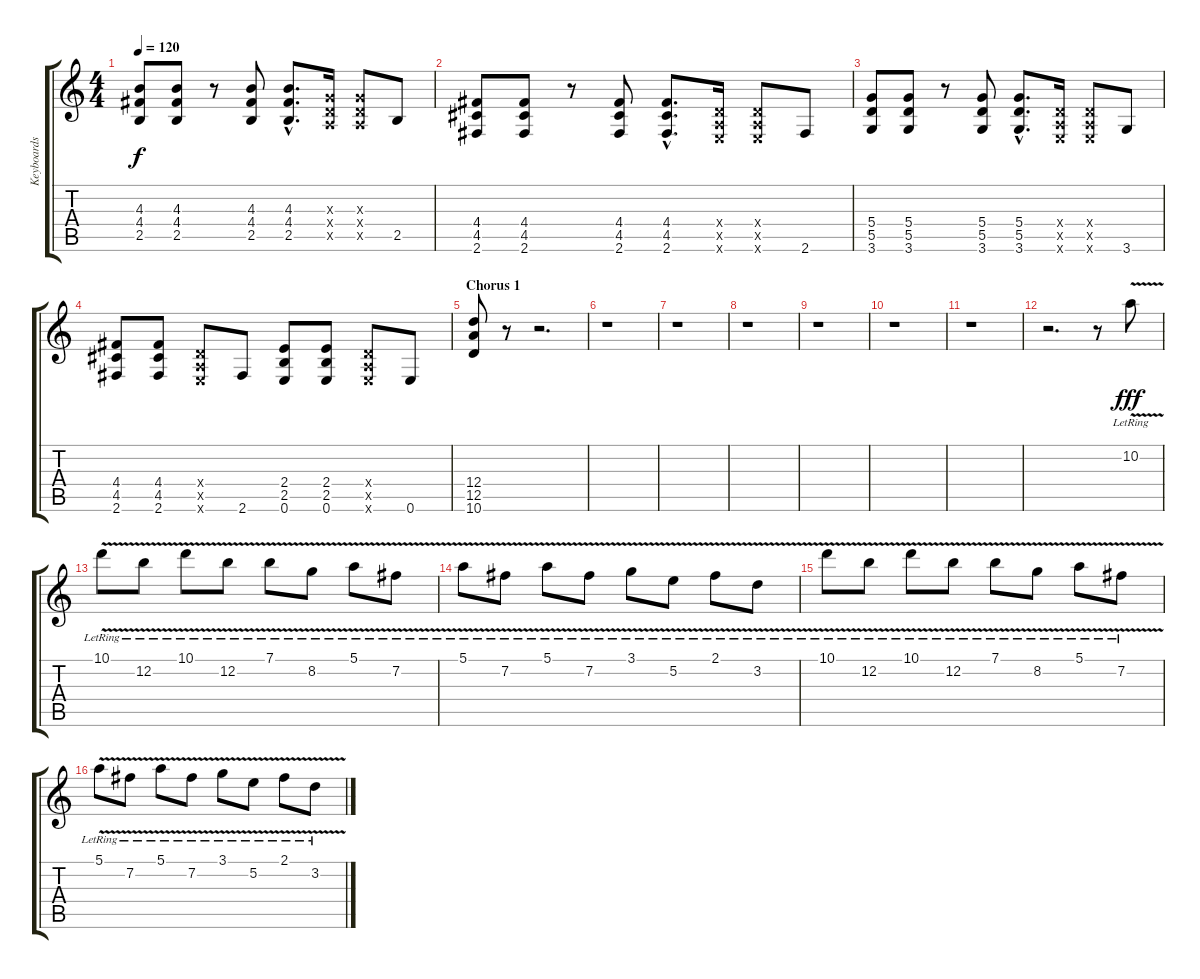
\track ("Keyboards / Synth" "Keyboards ") {instrument lead2sawtooth}
\staff {score tabs}
\tuning (E5 B4 G4 D4 A3 E3) {hide}
\ts (4 4)
\tempo 120
\clef g2
\ks c
(4.3 4.4 2.5).8{dy f} (4.3 4.4 2.5).8 r.8 (4.3 4.4 2.5).8 (4.3{hac} 4.4{hac} 2.5{hac}).8{d} (0.3{x} 0.4{x} 0.5{x}).16 (0.3{x} 0.4{x} 0.5{x}).8 2.5.8 |
(4.4 4.5 2.6).8 (4.4 4.5 2.6).8 r.8 (4.4 4.5 2.6).8 (4.4{hac} 4.5{hac} 2.6{hac}).8{d} (0.4{x} 0.5{x} 0.6{x}).16 (0.4{x} 0.5{x} 0.6{x}).8 2.6.8 |
(5.4 5.5 3.6).8 (5.4 5.5 3.6).8 r.8 (5.4 5.5 3.6).8 (5.4{hac} 5.5{hac} 3.6{hac}).8{d} (0.4{x} 0.5{x} 0.6{x}).16 (0.4{x} 0.5{x} 0.6{x}).8 3.6.8 |
(4.4 4.5 2.6).8 (4.4 4.5 2.6).8 (0.4{x} 0.5{x} 0.6{x}).8 2.6.8 (2.4 2.5 0.6).8 (2.4 2.5 0.6).8 (0.4{x} 0.5{x} 0.6{x}).8 0.6.8 |
\section ("" "Chorus 1")
(12.4 12.5 10.6).8 r.8 r.2{d} |
r.1 |
r.1 |
r.1 |
r.1 |
r.1 |
r.1 |
r.2{d} r.8 10.2{v lr}.8{dy fff volume 8 instrument electricpiano1} |
10.1{v lr}.8 12.2{v lr}.8 10.1{v lr}.8 12.2{v lr}.8 7.1{v lr}.8 8.2{v lr}.8 5.1{v lr}.8 7.2{v lr}.8 |
5.1{v lr}.8 7.2{v lr}.8 5.1{v lr}.8 7.2{v lr}.8 3.1{v lr}.8 5.2{v lr}.8 2.1{v lr}.8 3.2{v lr}.8 |
10.1{v lr}.8 12.2{v lr}.8 10.1{v lr}.8 12.2{v lr}.8 7.1{v lr}.8 8.2{v lr}.8 5.1{v lr}.8 7.2{v lr}.8 |
5.1{v lr}.8 7.2{v lr}.8 5.1{v lr}.8 7.2{v lr}.8 3.1{v lr}.8 5.2{v lr}.8 2.1{v lr}.8 3.2{v lr}.8
